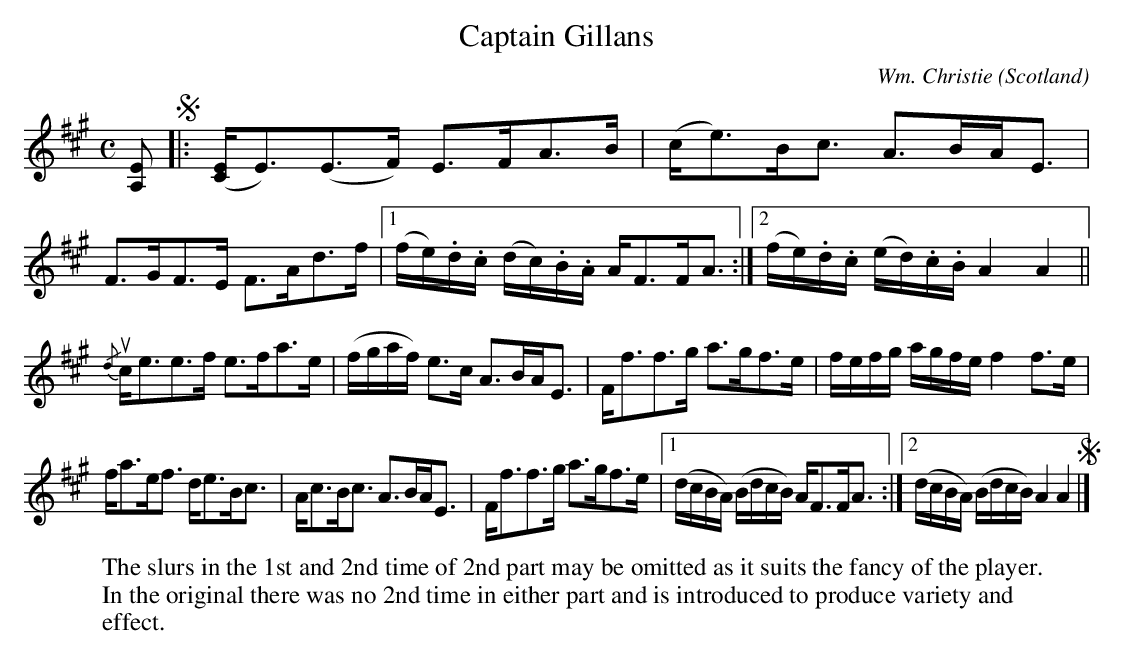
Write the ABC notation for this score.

X:1
T:Captain Gillans
C:Wm. Christie
O:Scotland
M:C
L:1/8
K:A
[A,E] S|: ([CE]<E)(E>F) E>FA>B | (c<e)B<c A>BA<E | F>GF>E F>Ad>f | [1 (f/2e/2).d/2.c/2 (d/2c/2).B/2.A/2 A<FF<A :| [2 (f/2e/2).d/2.c/2 (e/2d/2).c/2.B/2 A2 A2 ||
{/d}uc<ee>f e>fa>e | (f/2g/2a/2f/2) e>c A>BA<E | F<ff>g a>gf>e| f/2e/2f/2g/2 a/2g/2f/2e/2 f2 f>e |
f<ae<f d<eB<c | A<cB<c A>BA<E | F<ff>g a>gf>e | [1 (d/2c/2B/2A/2) (B/2d/2c/2B/2) A<FF<A :| [2 (d/2c/2B/2A/2) (B/2d/2c/2B/2) A2 A2 S|]
W:The slurs in the 1st and 2nd time of 2nd part may be omitted as it suits the fancy of the player.
W:In the original there was no 2nd time in either part and is introduced to produce variety and
W:effect.
